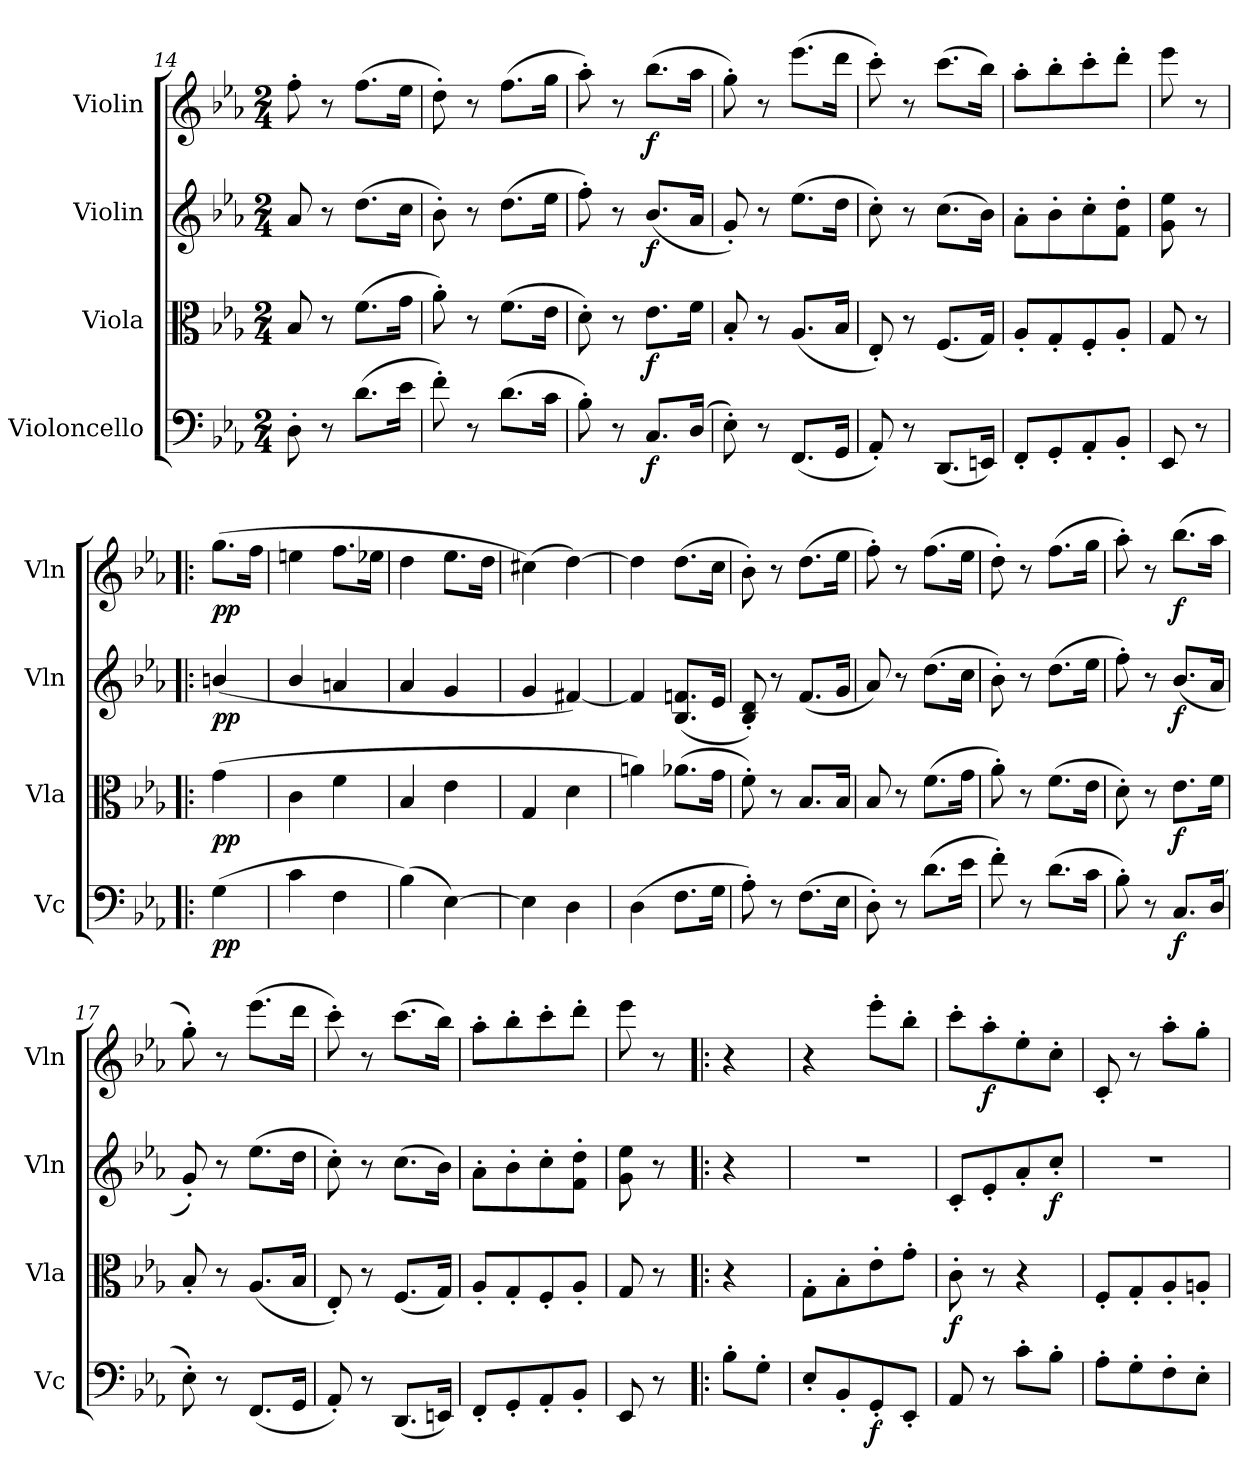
**kern	**dynam	**kern	**dynam	**kern	**dynam	**kern	**dynam
*part4	*part4	*part3	*part3	*part2	*part2	*part1	*part1
*staff4	*staff4	*staff3	*staff3	*staff2	*staff2	*staff1	*staff1
*I"Violoncello	*	*I"Viola	*	*I"Violin	*	*I"Violin	*
*I'Vc	*	*I'Vla	*	*I'Vln	*	*I'Vln	*
*clefF4	*	*clefC3	*	*clefG2	*	*clefG2	*
*k[b-e-a-]	*	*k[b-e-a-]	*	*k[b-e-a-]	*	*k[b-e-a-]	*
*E-:	*	*E-:	*	*E-:	*	*E-:	*
*M2/4	*	*M2/4	*	*M2/4	*	*M2/4	*
=14	=14	=14	=14	=14	=14	=14	=14
8D'\	.	8B-/	.	8a-/	.	8ff'\	.
8r	.	8r	.	8r	.	8r	.
(8.d\L	.	(8.f\L	.	(8.dd\L	.	(8.ff\L	.
16e-\Jk	.	16g\Jk	.	16cc\Jk	.	16ee-\Jk	.
=15	=15	=15	=15	=15	=15	=15	=15
8f'\)	.	8a-'\)	.	8b-'\)	.	8dd'\)	.
8r	.	8r	.	8r	.	8r	.
(8.d\L	.	(8.f\L	.	(8.dd\L	.	(8.ff\L	.
16c\Jk	.	16e-\Jk	.	16ee-\Jk	.	16gg\Jk	.
=16	=16	=16	=16	=16	=16	=16	=16
8B-'\)	.	8d'\)	.	8ff'\)	.	8aa-'\)	.
8r	.	8r	.	8r	.	8r	.
8.C/L	f	8.e-\L	f	(8.b-/L	f	(8.bb-\L	f
(16D/Jk	.	16f\Jk	.	16a-/Jk	.	16aa-\Jk	.
=17	=17	=17	=17	=17	=17	=17	=17
8E-'\)	.	8B-'/	.	8g'/)	.	8gg'\)	.
8r	.	8r	.	8r	.	8r	.
(8.FF/L	.	(8.A-/L	.	(8.ee-\L	.	(8.eee-\L	.
16GG/Jk	.	16B-/Jk	.	16dd\Jk	.	16ddd\Jk	.
=18	=18	=18	=18	=18	=18	=18	=18
8AA-'/)	.	8E-'/)	.	8cc'\)	.	8ccc'\)	.
8r	.	8r	.	8r	.	8r	.
(8.DD/L	.	(8.F/L	.	(8.cc\L	.	(8.ccc\L	.
16EEn/Jk)	.	16G/Jk)	.	16b-\Jk)	.	16bb-\Jk)	.
=19	=19	=19	=19	=19	=19	=19	=19
8FF'/L	.	8A-'/L	.	8a-'\L	.	8aa-'\L	.
8GG'/	.	8G'/	.	8b-'\	.	8bb-'\	.
8AA-'/	.	8F'/	.	8cc'\	.	8ccc'\	.
8BB-'/J	.	8A-'/J	.	8f'\ 8dd'\J	.	8ddd'\J	.
=20	=20	=20	=20	=20	=20	=20	=20
8EE-/	.	8G/	.	8g\ 8ee-\	.	8eee-\	.
8r	.	8r	.	8r	.	8r	.
=!|:	=!|:	=!|:	=!|:	=!|:	=!|:	=!|:	=!|:
(4G\	pp	(4g\	pp	(4bn/	pp	(8.gg\L	pp
.	.	.	.	.	.	16ff\Jk	.
=9	=9	=9	=9	=9	=9	=9	=9
4c\	.	4c\	.	4b-/	.	4een\	.
4F\	.	4f\	.	4an/	.	8.ff\L	.
.	.	.	.	.	.	16ee-X\Jk	.
=10	=10	=10	=10	=10	=10	=10	=10
(4B-\)	.	4B-/	.	4a-/	.	4dd\	.
[4E-\)	.	4e-\	.	4g/	.	8.ee-\L	.
.	.	.	.	.	.	16dd\Jk	.
=11	=11	=11	=11	=11	=11	=11	=11
4E-\]	.	4G/	.	4g/	.	(4cc#X\)	.
4D\	.	4d\	.	[4f#X/)	.	[4dd\)	.
=12	=12	=12	=12	=12	=12	=12	=12
(4D\	.	4an\)	.	4f#/]	.	4dd\]	.
8.F\L	.	(8.a-X\L	.	(8.B-/ 8.fn/L	.	(8.dd\L	.
16G\Jk	.	16g\Jk	.	16e-/Jk	.	16cc\Jk	.
=13	=13	=13	=13	=13	=13	=13	=13
8A-'\)	.	8f'\)	.	8B-'/ 8d'/)	.	8b-'\)	.
8r	.	8r	.	8r	.	8r	.
(8.F\L	.	8.B-/L	.	(8.f/L	.	(8.dd\L	.
16E-\Jk	.	16B-/Jk	.	16g/Jk	.	16ee-\Jk	.
=14	=14	=14	=14	=14	=14	=14	=14
8D'\)	.	8B-/	.	8a-/)	.	8ff'\)	.
8r	.	8r	.	8r	.	8r	.
(8.d\L	.	(8.f\L	.	(8.dd\L	.	(8.ff\L	.
16e-\Jk	.	16g\Jk	.	16cc\Jk	.	16ee-\Jk	.
=15	=15	=15	=15	=15	=15	=15	=15
8f'\)	.	8a-'\)	.	8b-'\)	.	8dd'\)	.
8r	.	8r	.	8r	.	8r	.
(8.d\L	.	(8.f\L	.	(8.dd\L	.	(8.ff\L	.
16c\Jk	.	16e-\Jk	.	16ee-\Jk	.	16gg\Jk	.
=16	=16	=16	=16	=16	=16	=16	=16
8B-'\)	.	8d'\)	.	8ff'\)	.	8aa-'\)	.
8r	.	8r	.	8r	.	8r	.
8.C/L	f	8.e-\L	f	(8.b-/L	f	(8.bb-\L	f
(16D/Jk	.	16f\Jk	.	16a-/Jk	.	16aa-\Jk	.
=17	=17	=17	=17	=17	=17	=17	=17
8E-'\)	.	8B-'/	.	8g'/)	.	8gg'\)	.
8r	.	8r	.	8r	.	8r	.
(8.FF/L	.	(8.A-/L	.	(8.ee-\L	.	(8.eee-\L	.
16GG/Jk	.	16B-/Jk	.	16dd\Jk	.	16ddd\Jk	.
=18	=18	=18	=18	=18	=18	=18	=18
8AA-'/)	.	8E-'/)	.	8cc'\)	.	8ccc'\)	.
8r	.	8r	.	8r	.	8r	.
(8.DD/L	.	(8.F/L	.	(8.cc\L	.	(8.ccc\L	.
16EEn/Jk)	.	16G/Jk)	.	16b-\Jk)	.	16bb-\Jk)	.
=19	=19	=19	=19	=19	=19	=19	=19
8FF'/L	.	8A-'/L	.	8a-'\L	.	8aa-'\L	.
8GG'/	.	8G'/	.	8b-'\	.	8bb-'\	.
8AA-'/	.	8F'/	.	8cc'\	.	8ccc'\	.
8BB-'/J	.	8A-'/J	.	8f'\ 8dd'\J	.	8ddd'\J	.
=20	=20	=20	=20	=20	=20	=20	=20
8EE-/	.	8G/	.	8g\ 8ee-\	.	8eee-\	.
8r	.	8r	.	8r	.	8r	.
=!|:	=!|:	=!|:	=!|:	=!|:	=!|:	=!|:	=!|:
8B-'\L	.	4r	.	4r	.	4r	.
8G'\J	.	.	.	.	.	.	.
=21	=21	=21	=21	=21	=21	=21	=21
8E-'/L	.	8G'\L	.	2r	.	4r	.
8BB-'/	.	8B-'\	.	.	.	.	.
8GG'/	f	8e-'\	.	.	.	8eee-'\L	.
8EE-'/J	.	8g'\J	.	.	.	8bb-'\J	.
=22	=22	=22	=22	=22	=22	=22	=22
8AA-/	.	8c'\	f	8c'/L	.	8ccc'\L	.
8r	.	8r	.	8e-'/	.	8aa-'\	f
8c'\L	.	4r	.	8a-'/	.	8ee-'\	.
8B-'\J	.	.	.	8cc'/J	f	8cc'\J	.
=23	=23	=23	=23	=23	=23	=23	=23
8A-'\L	.	8F'/L	.	2r	.	8c'/	.
8G'\	.	8G'/	.	.	.	8r	.
8F'\	.	8A-'/	.	.	.	8aa-'\L	.
8E-'\J	.	8An'/J	.	.	.	8gg'\J	.
=	=	=	=	=	=	=	=
*-	*-	*-	*-	*-	*-	*-	*-
